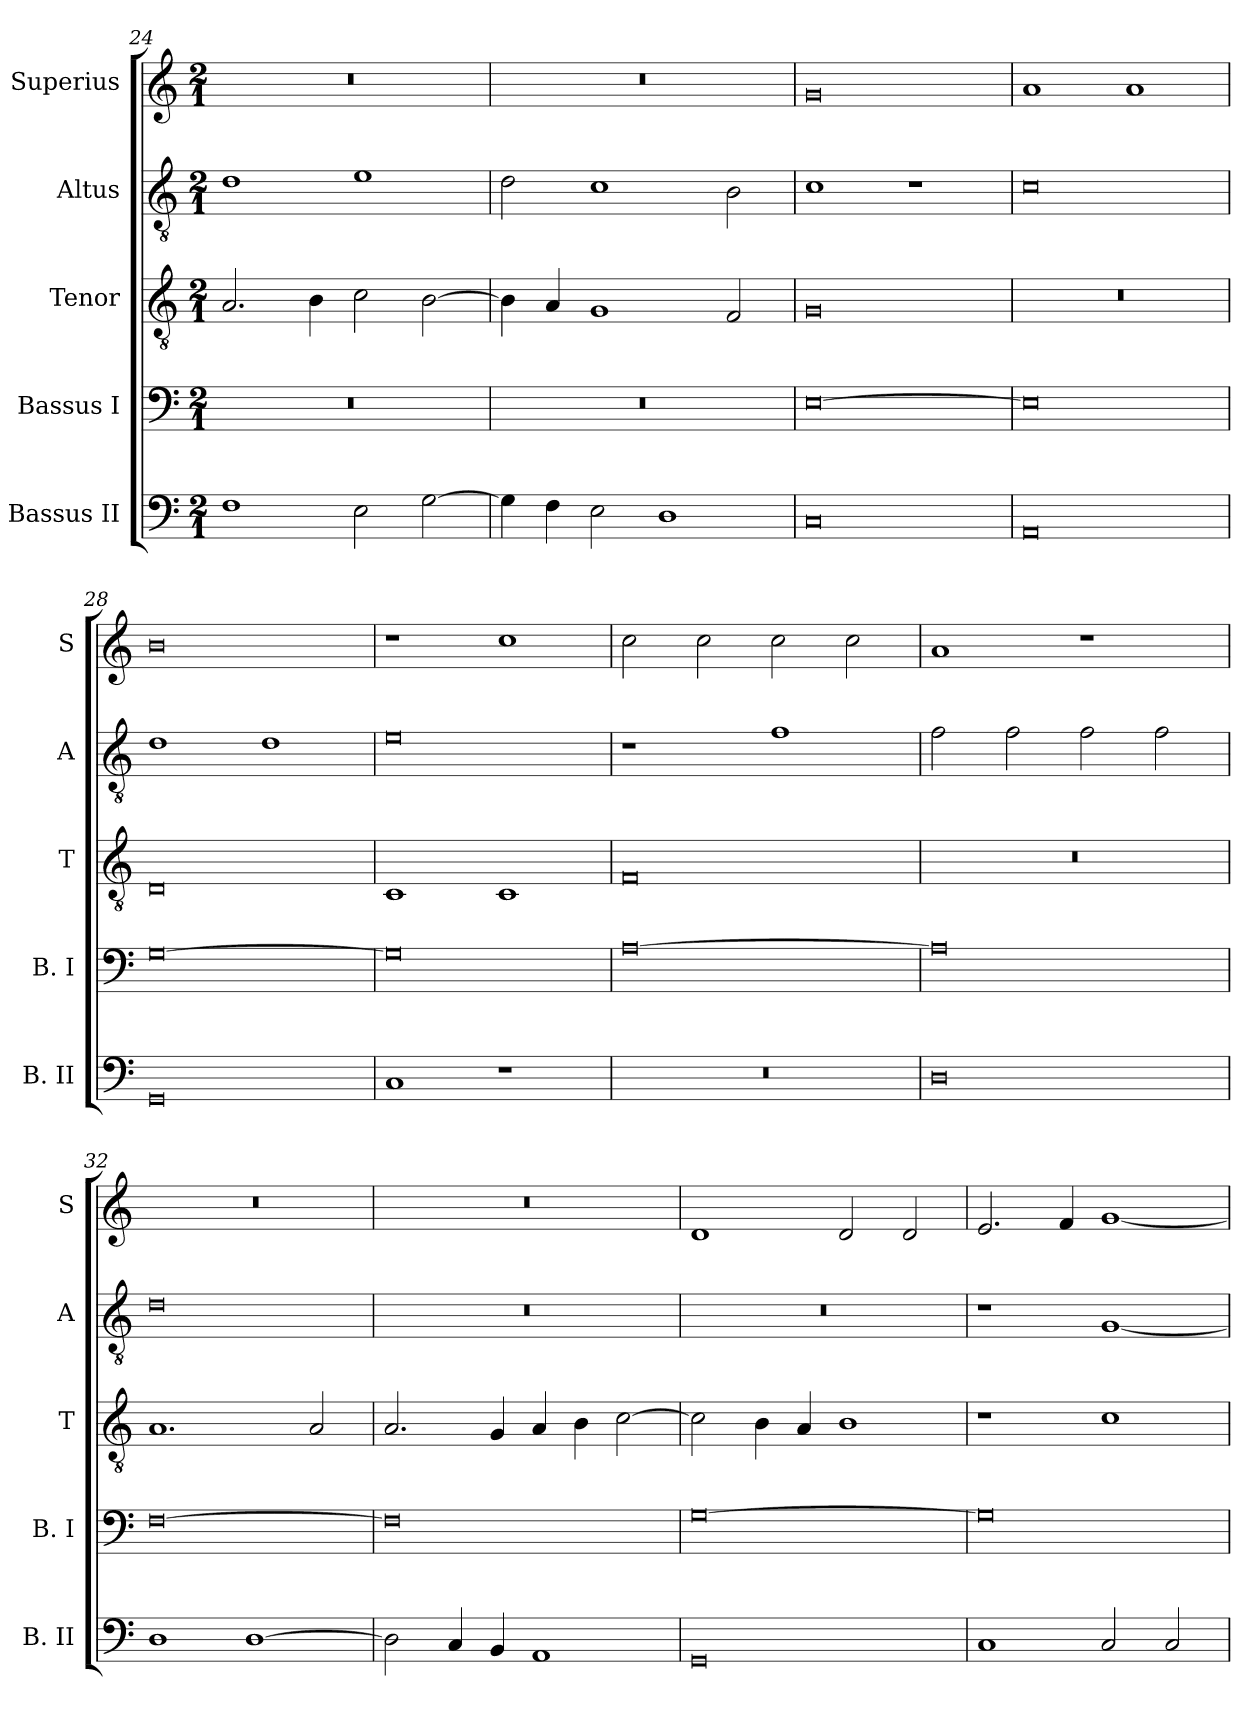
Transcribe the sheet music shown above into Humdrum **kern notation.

**kern	**kern	**kern	**kern	**kern
*part5	*part4	*part3	*part2	*part1
*staff5	*staff4	*staff3	*staff2	*staff1
*I"Bassus II	*I"Bassus I	*I"Tenor	*I"Altus	*I"Superius
*I'B. II	*I'B. I	*I'T	*I'A	*I'S
*clefF4	*clefF4	*clefGv2	*clefGv2	*clefG2
*k[]	*k[]	*k[]	*k[]	*k[]
*C:	*C:	*C:	*C:	*C:
*M2/1	*M2/1	*M2/1	*M2/1	*M2/1
=24	=24	=24	=24	=24
1F	0r	2.A	1d	0r
.	.	4B	.	.
2E	.	2c	1e	.
[2G	.	[2B	.	.
=25	=25	=25	=25	=25
4G]	0r	4B]	2d	0r
4F	.	4A	.	.
2E	.	1G	1c	.
1D	.	.	.	.
.	.	2F	2B	.
=26	=26	=26	=26	=26
0C	[0E	0G	1c	0g
.	.	.	1r	.
=27	=27	=27	=27	=27
0AA	0E]	0r	0c	1a
.	.	.	.	1a
=28	=28	=28	=28	=28
0GG	[0G	0D	1d	0b
.	.	.	1d	.
=29	=29	=29	=29	=29
1C	0G]	1C	0e	1r
1r	.	1C	.	1cc
=30	=30	=30	=30	=30
0r	[0A	0F	1r	2cc
.	.	.	.	2cc
.	.	.	1f	2cc
.	.	.	.	2cc
=31	=31	=31	=31	=31
0D	0A]	0r	2f	1a
.	.	.	2f	.
.	.	.	2f	1r
.	.	.	2f	.
=32	=32	=32	=32	=32
1D	[0F	1.A	0d	0r
[1D	.	.	.	.
.	.	2A	.	.
=33	=33	=33	=33	=33
2D]	0F]	2.A	0r	0r
4C	.	.	.	.
4BB	.	4G	.	.
1AA	.	4A	.	.
.	.	4B	.	.
.	.	[2c	.	.
=34	=34	=34	=34	=34
0GG	[0G	2c]	0r	1d
.	.	4B	.	.
.	.	4A	.	.
.	.	1B	.	2d
.	.	.	.	2d
=35	=35	=35	=35	=35
1C	0G]	1r	1r	2.e
.	.	.	.	4f
2C	.	1c	[1G	[1g
2C	.	.	.	.
=	=	=	=	=
*-	*-	*-	*-	*-
